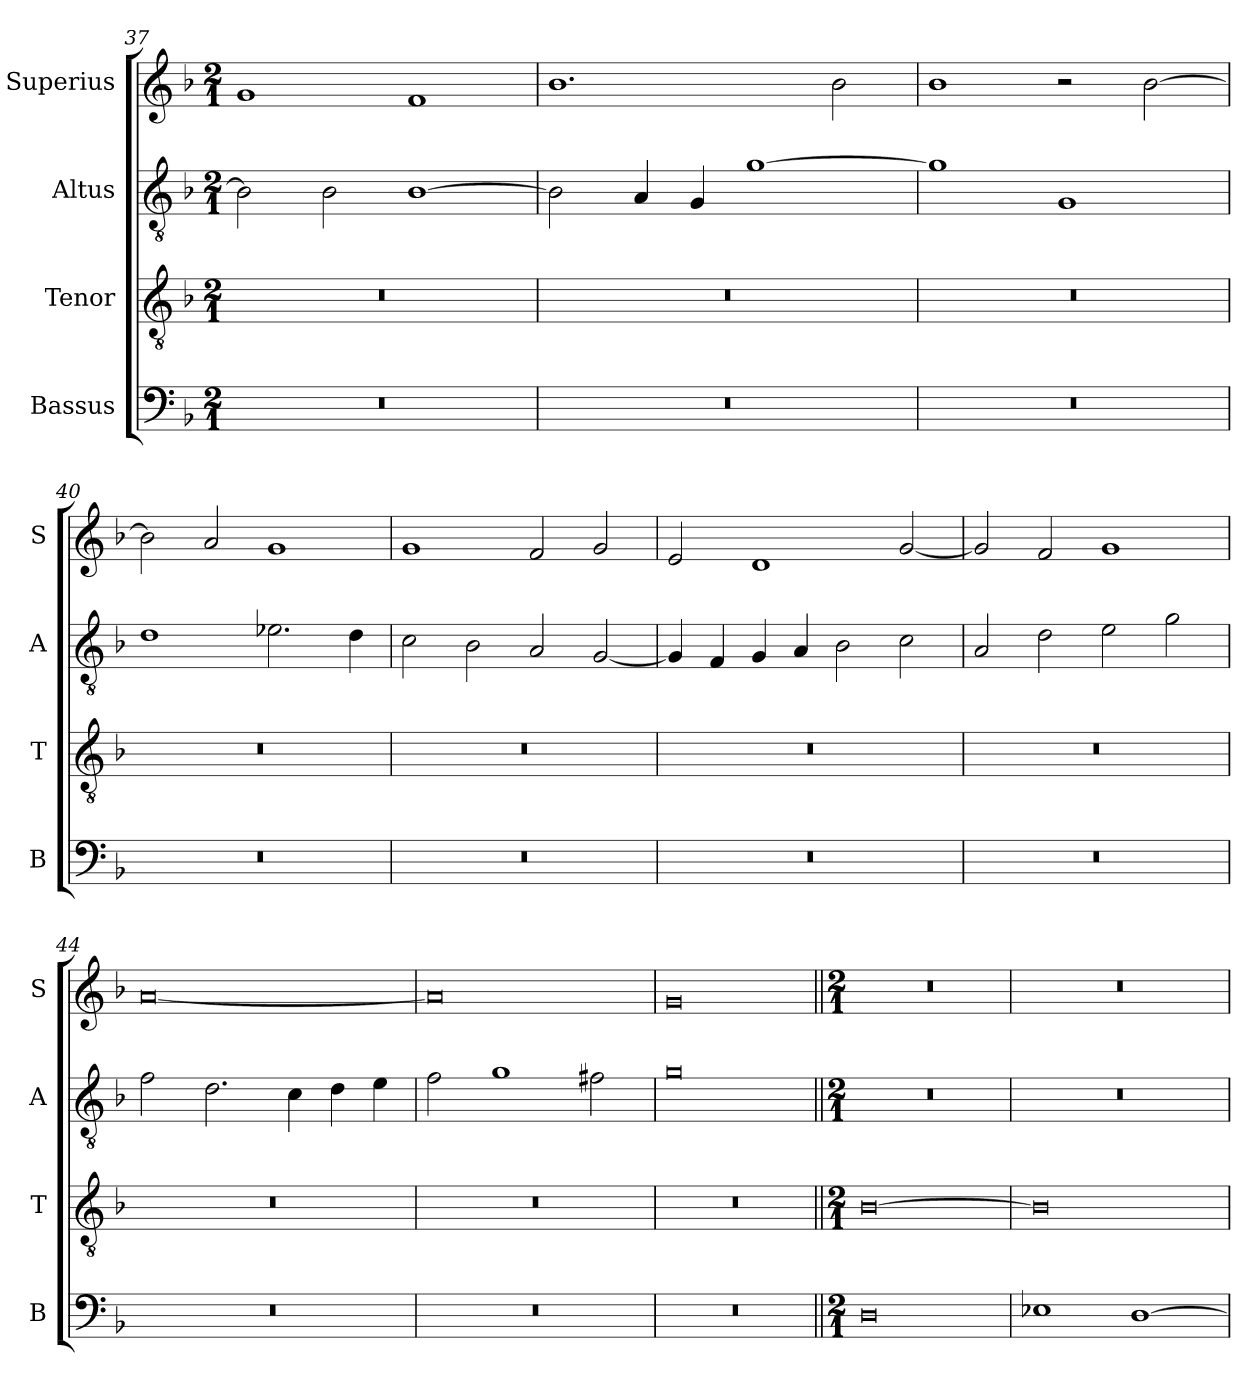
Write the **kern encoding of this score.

**kern	**kern	**kern	**kern
*part4	*part3	*part2	*part1
*staff4	*staff3	*staff2	*staff1
*I"Bassus	*I"Tenor	*I"Altus	*I"Superius
*I'B	*I'T	*I'A	*I'S
*clefF4	*clefGv2	*clefGv2	*clefG2
*k[b-]	*k[b-]	*k[b-]	*k[b-]
*M2/1	*M2/1	*M2/1	*M2/1
=37	=37	=37	=37
0r	0r	2B-\]	1g
.	.	2B-\	.
.	.	[1B-	1f
=38	=38	=38	=38
0r	0r	2B-\]	1.b-
.	.	4A/	.
.	.	4G/	.
.	.	[1g	.
.	.	.	2b-\
=39	=39	=39	=39
0r	0r	1g]	1b-
.	.	1G	2r
.	.	.	[2b-\
=40	=40	=40	=40
0r	0r	1d	2b-\]
.	.	.	2a/
.	.	2.e-X\	1g
.	.	4d\	.
=41	=41	=41	=41
0r	0r	2c\	1g
.	.	2B-\	.
.	.	2A/	2f/
.	.	[2G/	2g/
=42	=42	=42	=42
0r	0r	4G/]	2e/
.	.	4F/	.
.	.	4G/	1d
.	.	4A/	.
.	.	2B-\	.
.	.	2c\	[2g/
=43	=43	=43	=43
0r	0r	2A/	2g/]
.	.	2d\	2f/
.	.	2e\	1g
.	.	2g\	.
=44	=44	=44	=44
0r	0r	2f\	[0a
.	.	2.d\	.
.	.	4c\	.
.	.	4d\	.
.	.	4e\	.
=45	=45	=45	=45
0r	0r	2f\	0a]
.	.	1g	.
.	.	2f#X\	.
=46	=46	=46	=46
0r	0r	0g	0g
!!LO:LB:g=z
=47||	=47||	=47||	=47||
*M2/1	*M2/1	*M2/1	*M2/1
0D	[0B-	0r	0r
=48	=48	=48	=48
1E-X	0B-]	0r	0r
[1D	.	.	.
=	=	=	=
*-	*-	*-	*-
